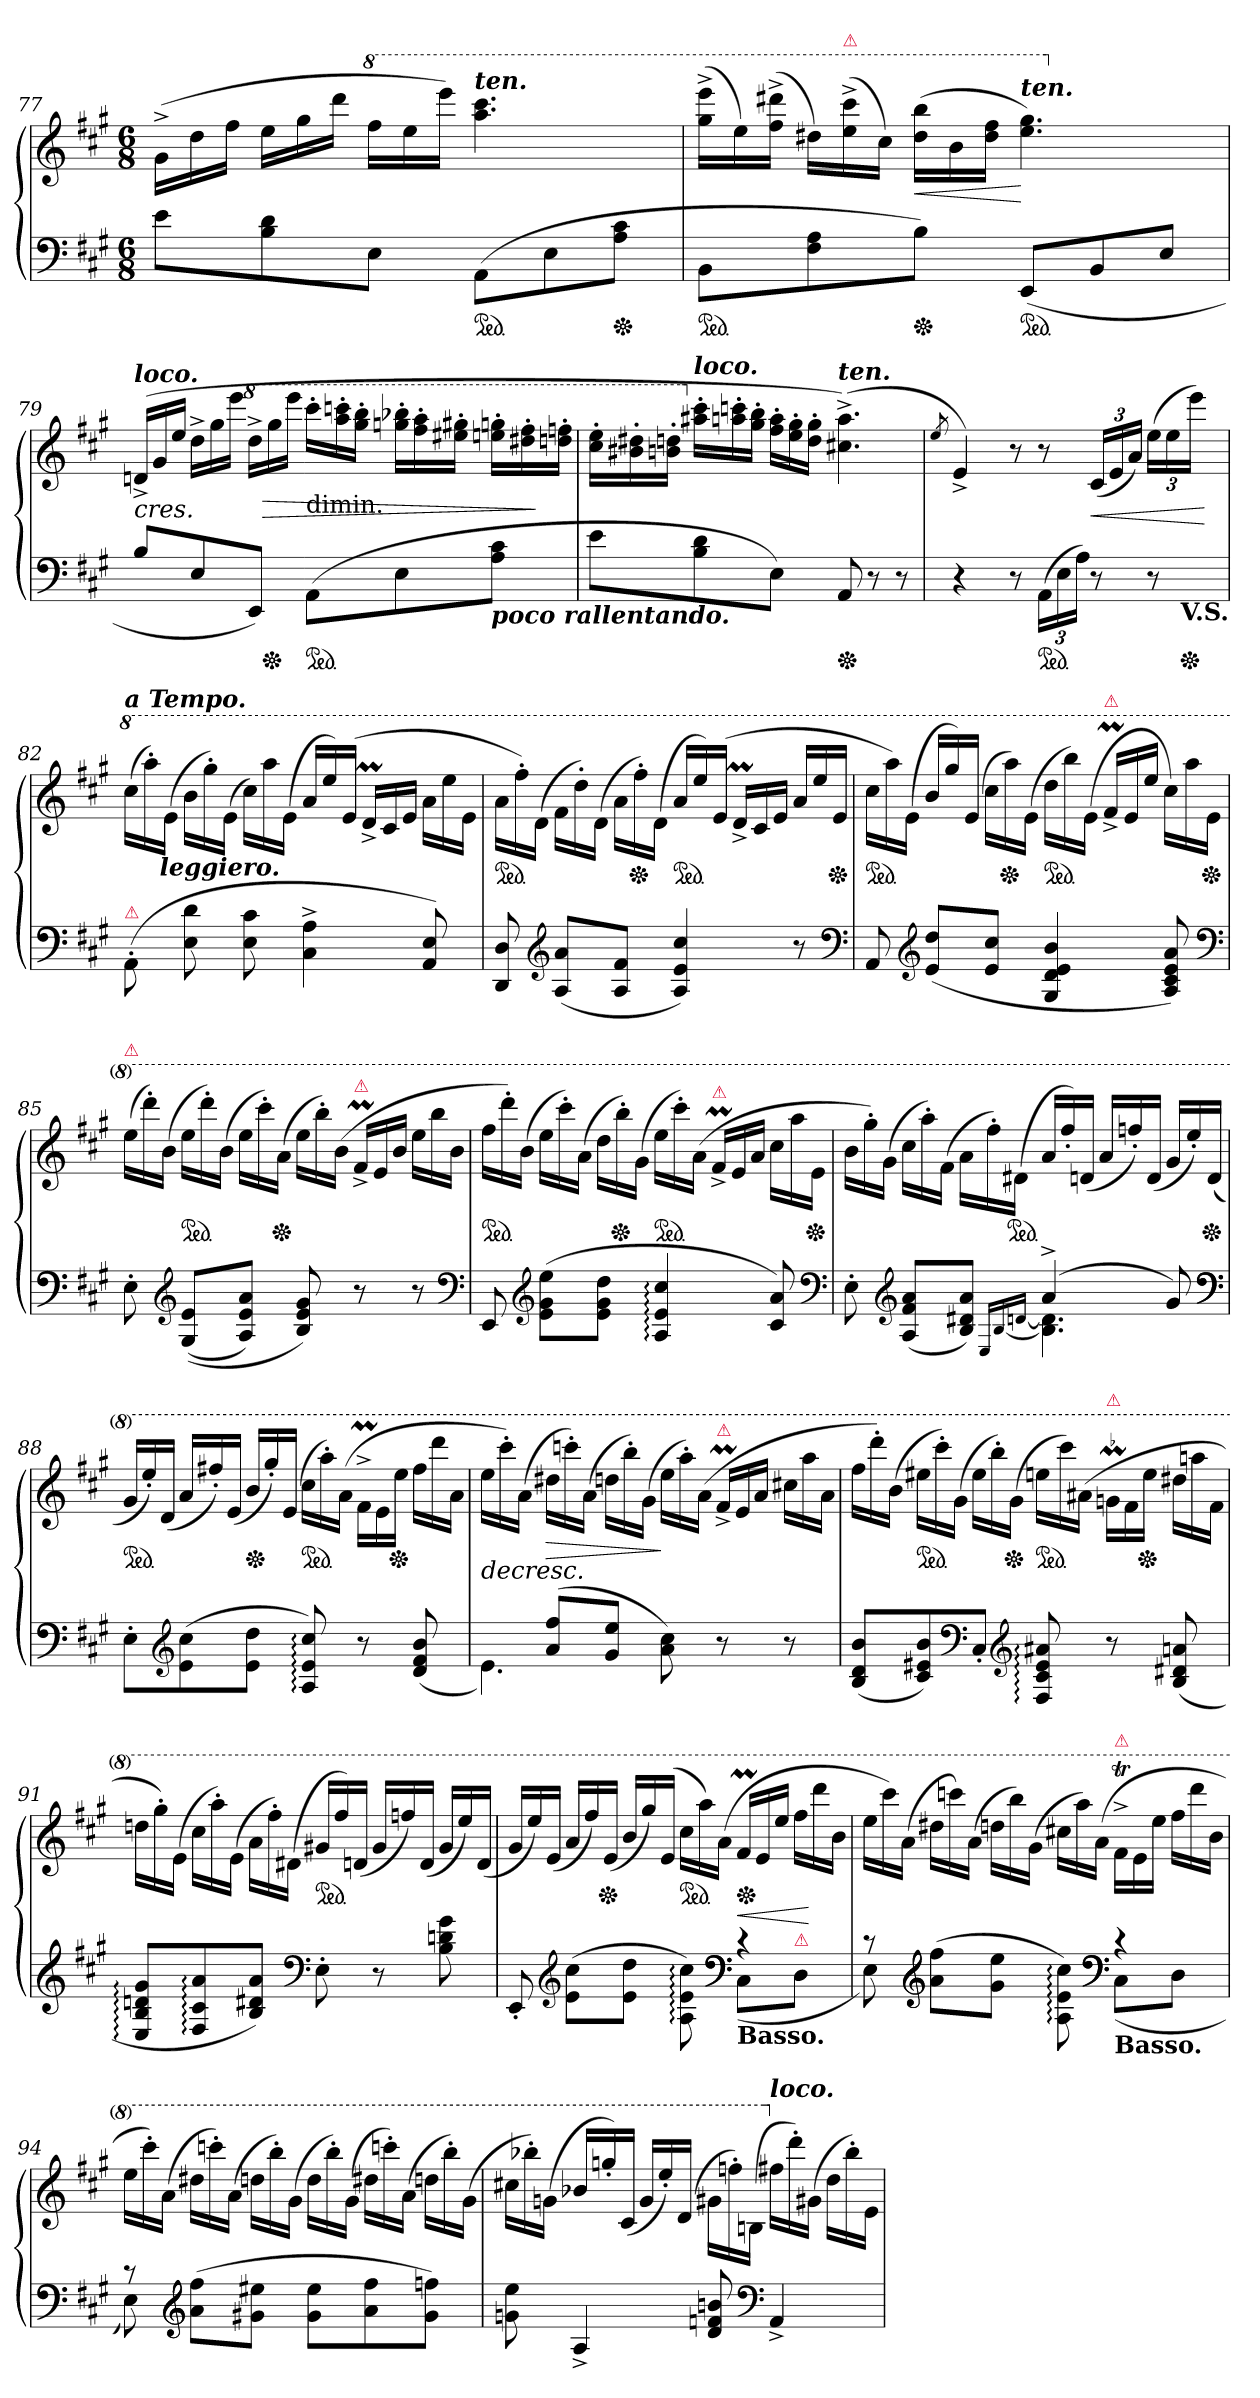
**kern	**kern	**dynam
*part1	*part1	*part1
*staff2	*staff1	*staff1/2
*clefF4	*clefG2	*
*k[f#c#g#]	*k[f#c#g#]	*
*M6/8	*M6/8	*
*	*Xtuplet	*
=77	=77	=77
8eL	(>24g#^<LL	.
.	24dd	.
.	24ff#JJ	.
8B 8d	24eeLL	.
.	24gg#	.
.	24dddJJ	.
*	*8va	*
8EJ	24fff#LL	.
.	24eee	.
.	24eeeeJJ)	.
!	!LO:TX:a:Bi:t=ten.	!
*ped	*	*
(>8AAL	4.aaa 4.cccc#	.
8E	.	.
*Xped	*	*
8A 8c#J	.	.
=78	=78	=78
*ped	*	*
8BBL	(>24ggg#^<\ 24eeee^<\LL	.
.	24eee)	.
.	(>24fff#^< 24dddd#X^<JJ	.
8F# 8A	24ddd#X\LL)	.
!	!LO:TX:a:color=crimson:t=⚠	!
.	(>24eee^< 24cccc#^<	.
.	24ccc#JJ)	.
*Xped	*	*
8BJ)	(>24ddd#\ 24bbb\LL	<
.	24bb	.
.	24ddd# 24fff#JJ	.
!	!LO:TX:a:Bi:t=ten.	!
*ped	*	*
(>8EE/L	4.eee 4.ggg#)	[
8BB/	.	.
8EJ	.	.
=79	=79	=79
*	*X8va	*
!	!LO:TX:c:i:t=cres.	!
!	!LO:TX:a:Bi:t=loco.	!
8BL	(>24dn^>LL	.
.	24g#	.
.	24eeJJ	.
8E	24dd^<LL	.
.	24gg#	.
.	24eeeJJ	.
*	*8va	*
8EEJ)	24ddd^<LL	.
*Xped	*	*
.	24ggg#	>
.	24eeeeJJ	.
!	!LO:TX:c:t=dimin.	!
*ped	*	*
(>8AAL	24cccc#'LL	.
.	24aaa' 24ccccn'	.
.	24ggg#' 24bbb'JJ	.
8E	24gggn' 24bbb-X'LL	.
.	24fff#' 24aaa'	.
.	24eee#X' 24ggg#X'JJ	.
!LO:TX:b:Bi:t=poco rallentando.	!	!
8A 8c#J	24eeen' 24gggn'LL	.
.	24ddd#X' 24fff#'	.
.	24dddn' 24fffn'JJ	]
=80	=80	=80
8eL	24ccc#' 24eee'LL	.
.	24bb#X' 24ddd#X'	.
.	24bbn' 24dddn'JJ	.
*	*X8va	*
!	!LO:TX:a:Bi:t=loco.	!
8B 8d	24aa#X' 24ccc#'LL	.
.	24aan' 24cccn'	.
.	24gg#' 24bb'JJ	.
8EJ)	24ff#' 24aa'LL	.
.	24ee' 24gg#'	.
.	24dd' 24gg#'JJ	.
!	!LO:TX:a:Bi:t=ten.	!
*Xped	*	*
8AA	(>4.cc#X^> 4.aa^>)	.
8r	.	.
8r	.	.
=81	=81	=81
.	8qee/	.
!	!LO:N:vis=4	!
*^	*	*
4r	3%2ryy	8e^)	.
.	.	8ryy	.
8r	.	8r	.
!LO:TX:a:color=crimson:t=⚠	!	!	!
*ped	*	*	*
(>24AALL	.	8r	.
24E	.	.	.
24AJJ)	.	.	.
*	*	*tuplet	*
8r	.	(<24c#/LL	<
.	.	24e/	.
.	.	24aJJ)	.
8r	.	(>24eeLL	.
.	24ryy	24ee	.
!	!LO:TX:b:B:t=V.S.	!	!
*Xped	*	*	*
.	24ryy	24eeeJJ)	.
.	.	.	[
=82	=82	=82	=82
*	*	*8va	*
*	*	*Xtuplet	*
!	!	!LO:TX:a:Bi:t=a Tempo.	!
!LO:TX:a:color=crimson:t=⚠	!	!	!
(>8AA'>\	12ryy	(>24ccc#\LL	.
.	.	24aaa')	.
!	!LO:TX:a:Bi:t=leggiero.	!	!
.	3%2ryy	(>24eeJJ	.
8E\ 8d\	.	24bb\LL	.
.	.	24ggg#'\)	.
.	.	(>24eeJJ	.
8E\ 8c#\	.	24ccc#\LL)	.
.	.	24aaa	.
.	.	(<24eeJJ	.
4C#^<\ 4A^<\	.	24aaLL	.
.	.	24eee)	.
.	.	(>24eeJJ	.
.	.	24ddM^<LL	.
.	.	24cc#	.
.	.	24eeJJ	.
8AA/ 8E/)	.	24aa\LL	.
.	.	24eee\	.
.	.	24eeJJ	.
*v	*v	*	*
=83	=83	=83
*	*ped	*
8DD 8D	24aa\LL	.
.	24fff#')	.
.	(>24dd\JJ	.
*clefG2	*	*
(>8A 8aL	24ff#\LL	.
.	24ddd')	.
.	(>24ddJJ	.
8A 8f#J	24aa\LL	.
*	*Xped	*
.	24fff#'\)	.
.	(<24ddJJ	.
*	*ped	*
4A 4e 4cc#)	24aaLL	.
.	24eee)	.
.	(<24eeJJ	.
.	24ddM^<LL	.
.	24cc#	.
.	24eeJJ	.
8r	24aaLL	.
.	24eee	.
*	*Xped	*
.	24eeJJ	.
*clefF4	*	*
=84	=84	=84
*	*ped	*
8AA	24ccc#\LL	.
.	24aaa)	.
.	(<24eeJJ	.
*clefG2	*	*
(>8e 8ddL	24bb/LL	.
.	24ggg#)	.
.	(<24eeJJ	.
8e 8cc#J	24ccc#\LL	.
*	*Xped	*
.	24aaa\)	.
.	(>24eeJJ	.
*	*ped	*
4G# 4d 4e 4b	24ddd\LL	.
.	24bbb\)	.
.	(<24eeJJ	.
!	!LO:TX:a:color=crimson:t=⚠	!
.	24ff#M^<LL	.
.	24ee	.
.	24eeeJJ	.
8A 8c# 8e 8a)	24ccc#\LL)	.
.	24aaa	.
*	*Xped	*
.	24eeJJ	.
*clefF4	*	*
=85	=85	=85
!	!LO:TX:a:color=crimson:t=⚠	!
8E'	(>24eeeLL	.
.	24dddd')	.
.	(24bbJJ	.
*clefG2	*	*
*	*ped	*
(<(>8G#/ 8e/L	24eeeLL	.
.	24dddd')	.
.	(>24bbJJ	.
8A/ 8e/ 8a/J)	24eeeLL	.
.	24cccc#')	.
*	*Xped	*
.	(>24aaJJ	.
8B/ 8e/ 8g#/)	24eeeLL	.
.	24bbb')	.
.	(>24bbJJ	.
!	!LO:TX:a:color=crimson:t=⚠	!
8r	24ff#M^</LL	.
.	24ee/	.
.	24bbJJ	.
8r	24eeeLL	.
.	24bbb	.
.	24bbJJ	.
*clefF4	*	*
=86	=86	=86
*	*ped	*
8EE	24fff#LL	.
.	24dddd')	.
.	(>24bbJJ	.
*clefG2	*	*
(>8e\ 8g#\ 8ee\L	24eeeLL	.
.	24cccc#')	.
.	(>24aaJJ	.
8e\ 8g#\ 8dd\J	24dddLL	.
*	*Xped	*
.	24bbb')	.
.	(>24gg#JJ	.
*	*ped	*
4A: 4e: 4cc#:	24eeeLL	.
.	24cccc#')	.
.	(>24aaJJ	.
!	!LO:TX:a:color=crimson:t=⚠	!
.	24ff#M^</LL	.
.	24ee/	.
.	24aaJJ	.
8c# 8a)	24ccc#LL	.
.	24aaa	.
*	*Xped	*
.	24eeJJ	.
*clefF4	*	*
=87	=87	=87
*^	*	*
8E'>\	4ryy	24bbLL	.
.	.	24ggg#')	.
.	.	(>24gg#JJ	.
*clefG2	*	*	*
(<8A/ 8f#/ 8a/L	.	24ccc#LL	.
.	.	24aaa')	.
.	.	(>24ff#JJ	.
8B/ 8d#X/ 8a/J)	8ryy	24aa\LL	.
.	.	24fff#')	.
*	*	*ped	*
.	.	(<24dd#XJJ	.
16qqE/LL	.	.	.
[16qqB/	.	.	.
[16qqdn/JJ	.	.	.
(>4a^	4.B] 4.dn]	24aa/LL	.
.	.	24fff#'</)	.
.	.	(<24ddnJJ	.
.	.	24aa/LL	.
.	.	24fffn'<)	.
.	.	(<24ddJJ	.
8g#)	.	24gg#/LL	.
.	.	24eee'</)	.
*	*	*Xped	*
.	.	(<24ddJJ	.
*v	*v	*	*
*clefF4	*	*
=88	=88	=88
*	*ped	*
8E'>\L	24gg#/LL	.
.	24eee'</)	.
.	(<24ddJJ	.
*clefG2	*	*
(>8e 8cc#	24aa/LL	.
.	24fff#X'</)	.
.	(<24eeJJ	.
*	*Xped	*
8e 8ddJ	24bb/LL	.
.	24ggg#'</)	.
.	(>24eeJJ	.
*	*ped	*
8A:/ 8e:/ 8cc#:/)	24ccc#LL	.
.	24aaa'>)	.
.	(>24aaJJ	.
8r	24ff#M^<\LL	.
.	24ee	.
*	*Xped	*
.	24eeeJJ	.
(<8d/ 8f#/ 8b/	24fff#LL	.
.	24dddd	.
.	24aaJJ	.
=89	=89	=89
*^	*	*
8ryy	4.e\)	24eeeLL	>
.	.	24cccc#')	.
.	.	(>24aaJJ	.
!	!	!	!LO:HP:b
(>8a/ 8ff#/L	.	24ddd#XLL	>
.	.	24ccccn')	.
.	.	(>24aaJJ	.
8g#/ 8ee/J	.	24dddn\LL	.
.	.	24bbb'\)	.
.	.	(>24gg#\JJ	.
4ryy	8a 8cc#)	24eeeLL	]
.	.	24aaa')	.
.	.	(>24aaJJ	]
!	!	!LO:TX:a:color=crimson:t=⚠	!
.	8r	24ff#M^</LL	.
.	.	24ee/	.
.	.	24aa/JJ	.
8ryy	8r	24ccc#XLL	.
.	.	24aaa	.
.	.	24aaJJ	.
*v	*v	*	*
=90	=90	=90
(<8B/ 8d/ 8b/L	24fff#LL	.
.	24dddd')	.
.	(>24bbJJ	.
*	*ped	*
8c#/ 8e#X/ 8b/)	24eee#XLL	.
.	24cccc#')	.
.	(>24gg#JJ	.
*clefF4	*	*
8C#'J	24eee#LL	.
.	24bbb')	.
*	*Xped	*
.	(>24gg#JJ	.
*clefG2	*	*
*	*ped	*
8F#:/ 8c#:/ 8e#:/ 8a#X:/	24eeenLL	.
.	24cccc#)	.
.	(>24aa#XJJ	.
!	!LO:TX:a:color=crimson:t=⚠	!
!	!LO:MOR:acc=-	!
8r	24ggnm\LL	.
.	24ff#\	.
*	*Xped	*
.	24eeeJJ	.
(>8B 8d#X 8an	24ddd#XLL	.
.	24aaa	.
.	24ff#JJ	.
=91	=91	=91
8E:/ 8B:/ 8dn:/ 8g#:/L	24dddnLL	.
.	24ggg#')	.
.	(>24eeJJ	.
8F#:/ 8c#:/ 8a:/	24ccc#LL	.
.	24aaa')	.
.	(>24eeJJ	.
8B 8d#X 8aJ)	24aa\LL	.
.	24fff#'\)	.
.	(<24dd#XJJ	.
*clefF4	*	*
*	*ped	*
8E'\	24gg#X/LL	.
.	24fff#/)	.
.	(<24ddnJJ	.
8r	24gg#/LL	.
.	24fffn/)	.
.	(<24ddJJ	.
8B\ 8dn\ 8g#\	24gg#/LL	.
.	24eee/)	.
.	(<24ddJJ	.
=92	=92	=92
*^	*	*
2ryy	8EE'	24gg#/LL	.
.	.	24eee)	.
.	.	(<24eeJJ	.
*clefG2	*	*	*
.	(>8e\ 8cc#\L	24aa/LL	.
.	.	24fff#/)	.
*	*	*Xped	*
.	.	(<24eeJJ	.
.	8e\ 8dd\J	24bb/LL	.
.	.	24ggg#)	.
.	.	(>24eeJJ	.
*	*	*ped	*
.	8A:\ 8e:\ 8cc#:\)	24ccc#LL	.
.	.	24aaa)	.
.	.	(>24aaJJ	.
*clefF4	*	*	*
!LO:TX:b:B:t=Basso.	!	!	!
*	*	*Xped	*
4r	(>8C#!\L	24ff#M/LL	<
.	.	24ee/	.
.	.	24eee/JJ	.
!	!LO:TX:a:color=crimson:t=⚠	!	!
.	8D!\J	24fff#LL	.
.	.	24dddd	[
.	.	24bbJJ	.
=93	=93	=93	=93
8r	8E!)	24eeeLL	.
.	.	24cccc#)	.
.	.	(>24aaJJ	.
*clefG2	*	*	*
4.ryy	(>8a\ 8ff#\L	24ddd#XLL	.
.	.	24ccccn)	.
.	.	(>24aaJJ	.
.	8g#\ 8ee\J	24dddnLL	.
.	.	24bbb)	.
.	.	(>24gg#JJ	.
.	8A:\ 8e:\ 8cc#:\)	24ccc#XLL	.
.	.	24aaa)	.
.	.	(>24aaJJ	.
*clefF4	*	*	*
!	!	!LO:TX:a:color=crimson:t=⚠	!
!LO:TX:b:B:t=Basso.	!	!	!
4r	(>8C#!\L	24ff#T^<\LL	.
.	.	24ee	.
.	.	24eeeJJ	.
.	8D!\J	24fff#LL	.
.	.	24dddd	.
.	.	24bbJJ	.
=94	=94	=94	=94
8rc	8E!)	24eeeLL	.
.	.	24cccc#')	.
.	.	(>24aaJJ	.
*clefG2	*	*	*
2ryy	(>8a\ 8ff#\L	24ddd#XLL	.
.	.	24ccccn')	.
.	.	(>24aaJJ	.
.	8g#X\ 8ee#X\J	24dddnLL	.
.	.	24bbb')	.
.	.	(>24gg#JJ	.
.	8g#\ 8ee#\L	24dddLL	.
.	.	24bbb')	.
.	.	(>24gg#JJ	.
.	8a\ 8ff#\	24ddd#XLL	.
.	.	24ccccn')	.
.	.	(>24aaJJ	.
8ryy	8g# 8ffnJ)	24dddnLL	.
.	.	24bbb')	.
.	.	(>24gg#JJ	.
*v	*v	*	*
=95	=95	=95
8gn 8ee	24ccc#XLL	.
.	24bbb-X')	.
.	(<24ggnJJ	.
4A^<	24bb-X/LL	.
.	24gggn'/)	.
.	(<24cc#/JJ	.
.	24gg/LL	.
.	24eee'/)	.
.	(<24ddJJ	.
8d/ 8fn/ 8bn/	24gg#X\LL	.
.	24fffn'/)	.
.	(>24bn\JJ	.
*clefF4	*	*
*	*X8va	*
!	!LO:TX:a:Bi:t=loco.	!
4AA^<	24ff#LL	.
.	24ddd'>)	.
.	(>24g#XJJ	.
.	24ddLL	.
.	24bb-')	.
.	24eJJ	.
=	=	=
*-	*-	*-
